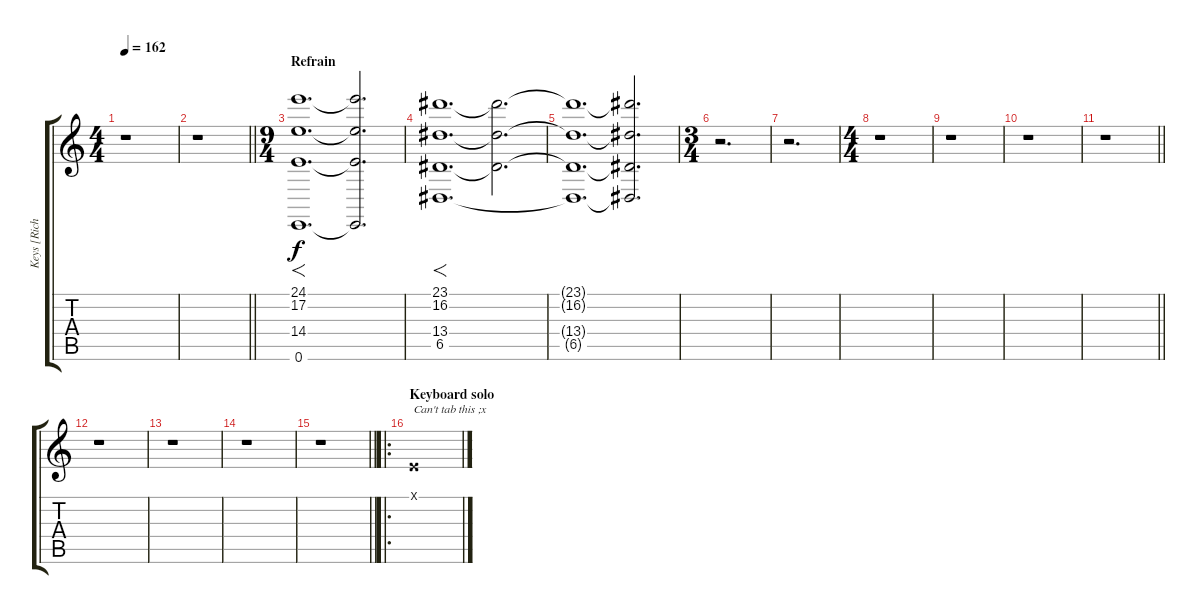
\track ("Keys [Richard Barbieri]" "Keys [Rich") {instrument pad3polysynth}
\staff {score tabs}
\tuning (E4 B3 G3 D3 A2 E2) {hide}
\ts (4 4)
\tempo 162
\clef g2
\ks c
r.1{dy f} |
\barLineRight lightlight
r.1 |
\ts (9 4)
\section ("" "Refrain")
(24.1 17.2 14.4 0.6).1{f d} (24.1{t} 17.2{t} 14.4{t} 0.6{t}).2{d} |
(23.1 16.2 13.4 6.5).1{f d} (23.1{t} 16.2{t} 13.4{t}).2{d} |
(23.1{t} 16.2{t} 13.4{t} 6.5{t}).1{d} (23.1{t} 16.2{t} 13.4{t} 6.5{t}).2{d} |
\ts (3 4)
r.2{d} |
r.2{d} |
\ts (4 4)
r.1 |
r.1 |
r.1 |
\barLineRight lightlight
r.1 |
r.1 |
r.1 |
r.1 |
\barLineRight lightlight
r.1 |
\ro
\section ("" "Keyboard solo")
0.1{x}.1{txt "Can't tab this ;x"}
